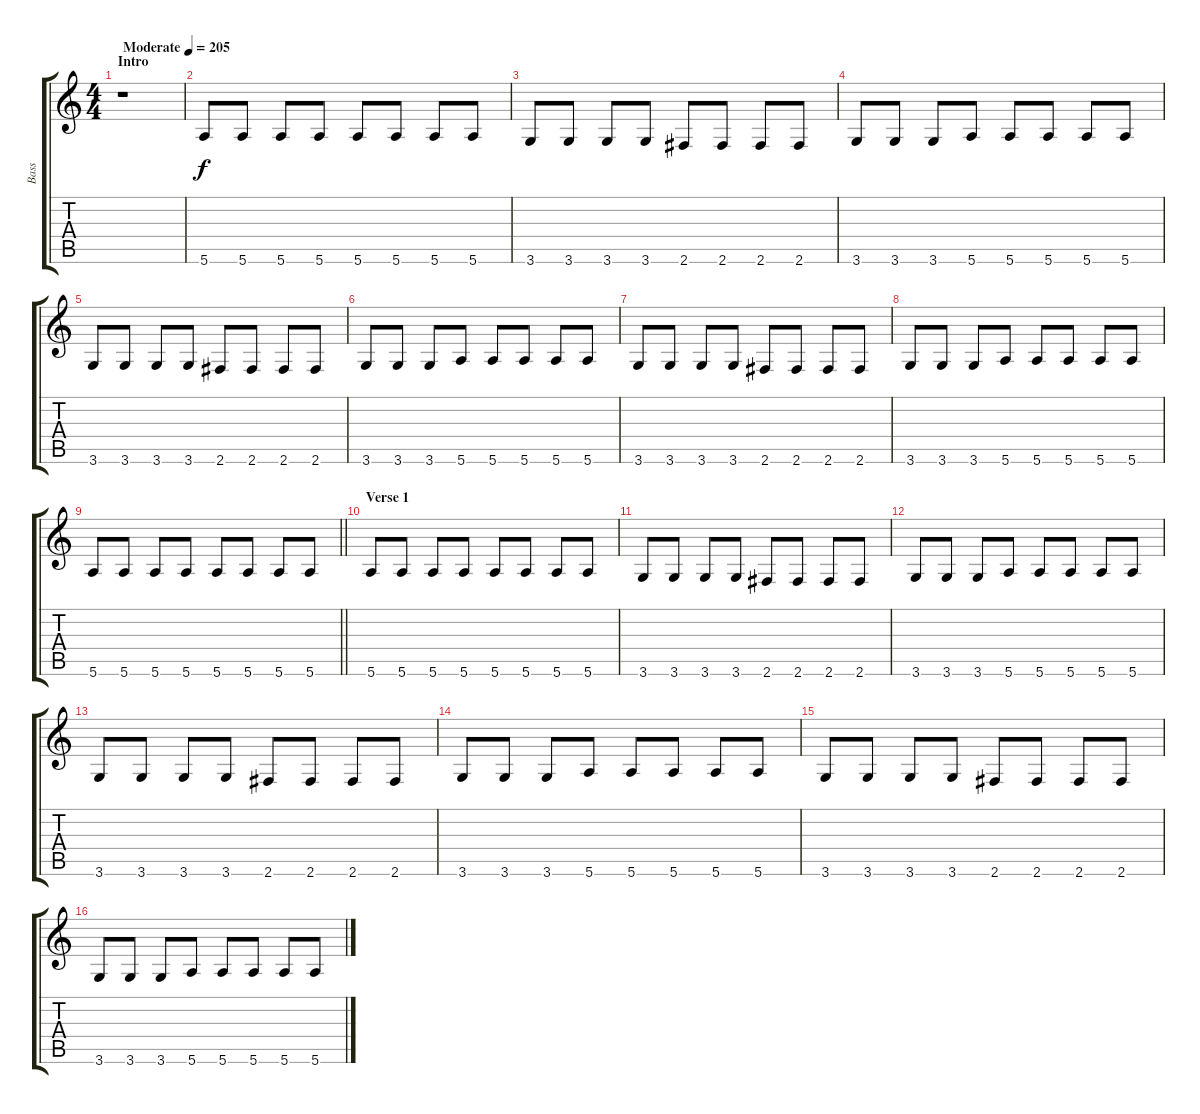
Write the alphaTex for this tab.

\track ("Bass" "Bass") {instrument electricbassfinger}
\staff {score tabs}
\tuning (E4 B3 G3 D3 A2 E2) {hide}
\ts (4 4)
\section ("" "Intro")
\tempo (205 "Moderate")
\clef g2
\ks c
r.1{dy f instrument electricbassfinger} |
5.6.8 5.6.8 5.6.8 5.6.8 5.6.8 5.6.8 5.6.8 5.6.8 |
3.6.8 3.6.8 3.6.8 3.6.8 2.6.8 2.6.8 2.6.8 2.6.8 |
3.6.8 3.6.8 3.6.8 5.6.8 5.6.8 5.6.8 5.6.8 5.6.8 |
3.6.8 3.6.8 3.6.8 3.6.8 2.6.8 2.6.8 2.6.8 2.6.8 |
3.6.8 3.6.8 3.6.8 5.6.8 5.6.8 5.6.8 5.6.8 5.6.8 |
3.6.8 3.6.8 3.6.8 3.6.8 2.6.8 2.6.8 2.6.8 2.6.8 |
3.6.8 3.6.8 3.6.8 5.6.8 5.6.8 5.6.8 5.6.8 5.6.8 |
\barLineRight lightlight
5.6.8 5.6.8 5.6.8 5.6.8 5.6.8 5.6.8 5.6.8 5.6.8 |
\section ("" "Verse 1")
5.6.8 5.6.8 5.6.8 5.6.8 5.6.8 5.6.8 5.6.8 5.6.8 |
3.6.8 3.6.8 3.6.8 3.6.8 2.6.8 2.6.8 2.6.8 2.6.8 |
3.6.8 3.6.8 3.6.8 5.6.8 5.6.8 5.6.8 5.6.8 5.6.8 |
3.6.8 3.6.8 3.6.8 3.6.8 2.6.8 2.6.8 2.6.8 2.6.8 |
3.6.8 3.6.8 3.6.8 5.6.8 5.6.8 5.6.8 5.6.8 5.6.8 |
3.6.8 3.6.8 3.6.8 3.6.8 2.6.8 2.6.8 2.6.8 2.6.8 |
3.6.8 3.6.8 3.6.8 5.6.8 5.6.8 5.6.8 5.6.8 5.6.8
